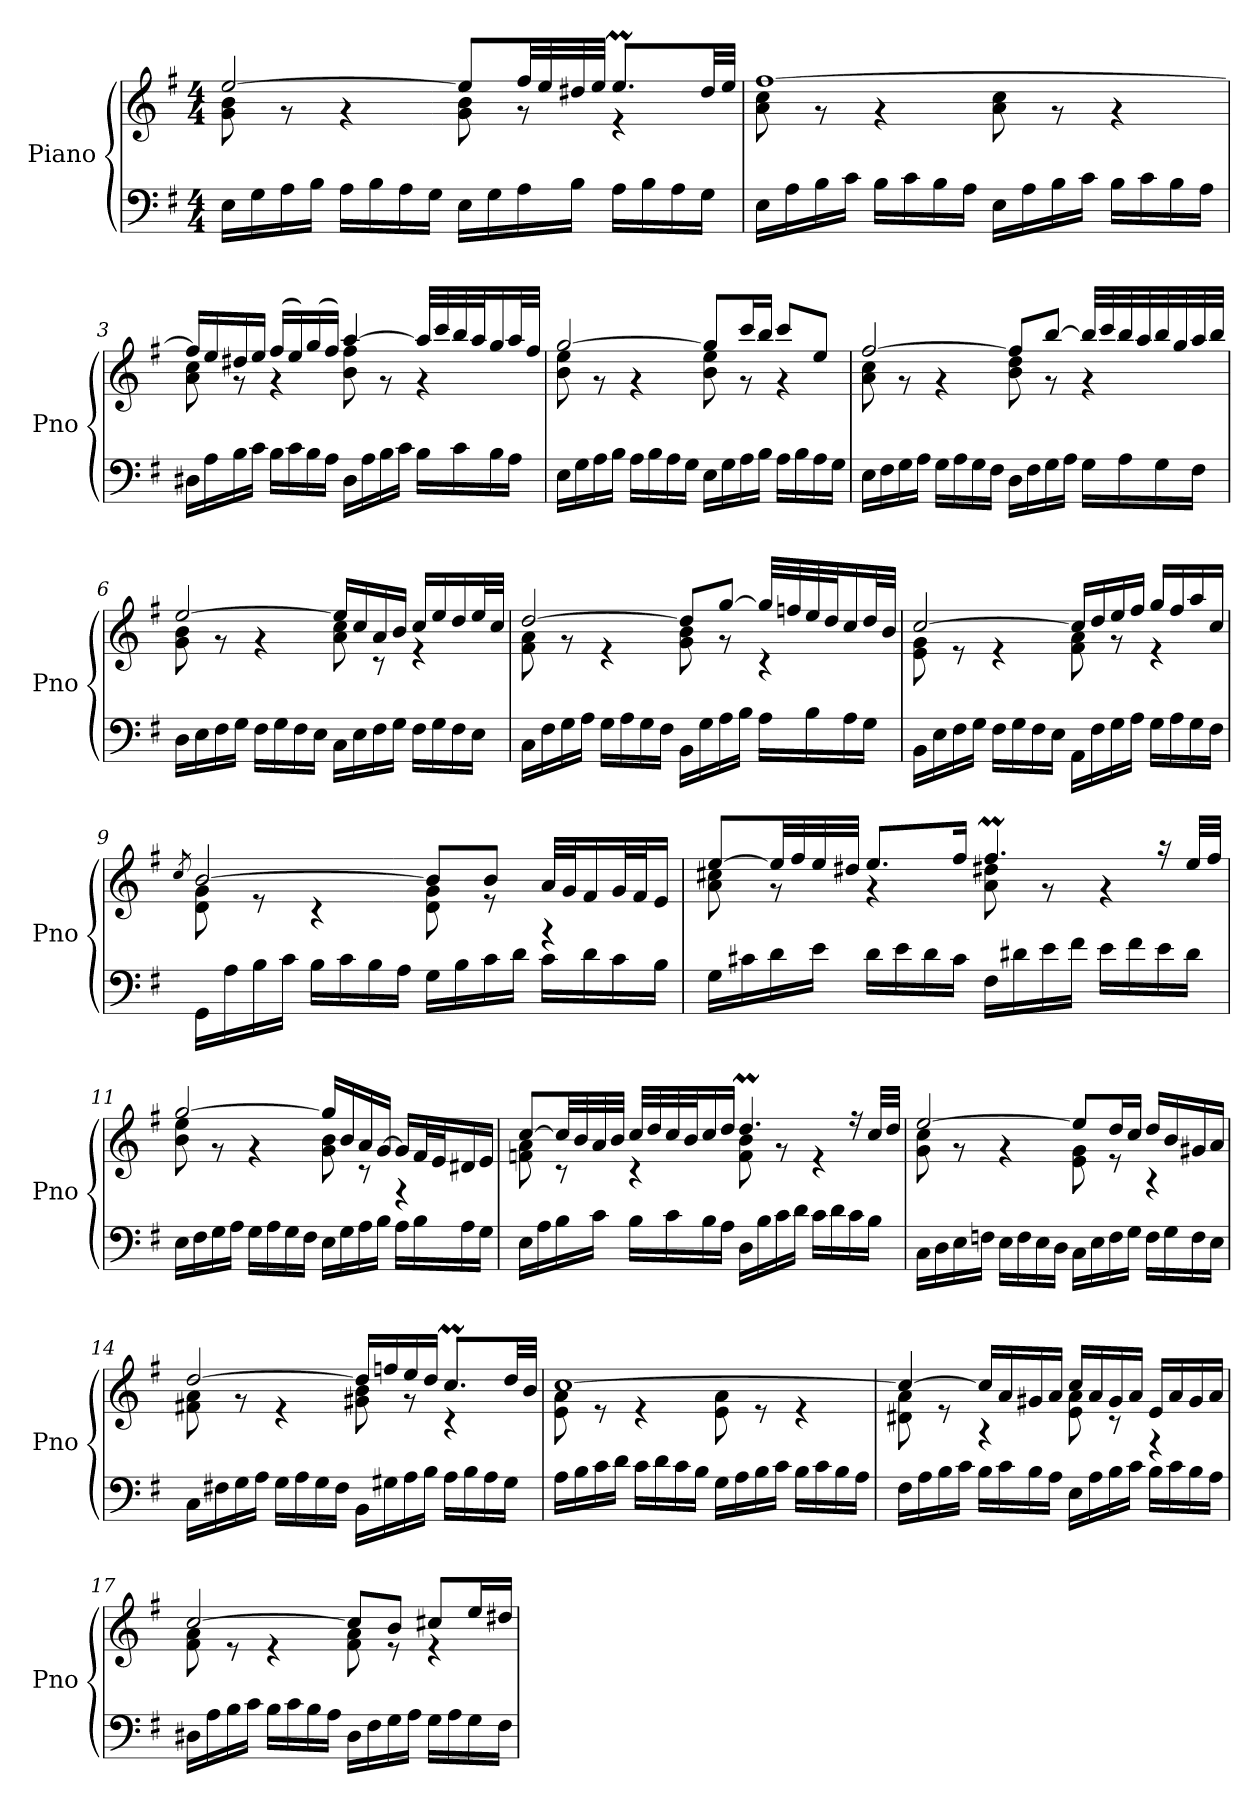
**kern	**kern
*part1	*part1
*staff2	*staff1
*I"Piano	*
*I'Pno	*
*clefF4	*clefG2
*k[f#]	*k[f#]
*M4/4	*M4/4
=1	=1
*	*^
16E\LL	[2ee/	8g\ 8b\
16G\	.	.
16A\	.	8r
16B\JJ	.	.
16A\LL	.	4r
16B\	.	.
16A\	.	.
16G\JJ	.	.
16E\LL	8ee/L]	8g\ 8b\
16G\	.	.
16A\	32ff#/LL	8r
.	32ee/	.
16B\JJ	32dd#X/	.
.	32ee/JJJ	.
16A\LL	8.eeM/L	4r
16B\	.	.
16A\	.	.
16G\JJ	32dd#/LL	.
.	32ee/JJJ	.
=2	=2	=2
16E\LL	[1ff#	8a\ 8cc\
16A\	.	.
16B\	.	8r
16c\JJ	.	.
16B\LL	.	4r
16c\	.	.
16B\	.	.
16A\JJ	.	.
16E\LL	.	8a\ 8cc\
16A\	.	.
16B\	.	8r
16c\JJ	.	.
16B\LL	.	4r
16c\	.	.
16B\	.	.
16A\JJ	.	.
=3	=3	=3
16D#X\LL	16ff#/LL]	8a\ 8cc\
16A\	16ee/	.
16B\	16dd#X/	8r
16c\JJ	16ee/JJ	.
16B\LL	(>16ff#/LL	4r
16c\	16ee/)	.
16B\	(>16gg/	.
16A\JJ	16ff#/JJ)	.
16D#\LL	[4aa/	8b\ 8ff#\
16A\	.	.
16B\	.	8r
16c\JJ	.	.
16B\LL	32aa/LLL]	4r
.	32ccc/	.
16c\	32bb/	.
.	32aa/J	.
16B\	16gg/	.
16A\JJ	32aa/L	.
.	32ff#/JJJ	.
=4	=4	=4
16E\LL	[2gg/	8b\ 8ee\
16G\	.	.
16A\	.	8r
16B\JJ	.	.
16A\LL	.	4r
16B\	.	.
16A\	.	.
16G\JJ	.	.
16E\LL	8gg/L]	8b\ 8ee\
16G\	.	.
16A\	16ccc/L	8r
16B\JJ	16bb/JJ	.
16A\LL	8ccc/L	4r
16B\	.	.
16A\	8ee/J	.
16G\JJ	.	.
=5	=5	=5
16E\LL	[2ff#/	8a\ 8cc\
16F#\	.	.
16G\	.	8r
16A\JJ	.	.
16G\LL	.	4r
16A\	.	.
16G\	.	.
16F#\JJ	.	.
16D\LL	8ff#/L]	8b\ 8dd\
16F#\	.	.
16G\	[8bb/J	8r
16A\JJ	.	.
16G\LL	32bb/LLL]	4r
.	32ccc/	.
16A\	32bb/	.
.	32aa/	.
16G\	32bb/	.
.	32gg/	.
16F#\JJ	32aa/	.
.	32bb/JJJ	.
=6	=6	=6
16D\LL	[2ee/	8g\ 8b\
16E\	.	.
16F#\	.	8r
16G\JJ	.	.
16F#\LL	.	4r
16G\	.	.
16F#\	.	.
16E\JJ	.	.
16C\LL	16ee/LL]	8a\ 8cc\
16E\	16cc/	.
16F#\	16a/	8r
16G\JJ	16b/JJ	.
16F#\LL	16cc/LL	4r
16G\	16ee/	.
16F#\	16dd/	.
16E\JJ	32ee/L	.
.	32cc/JJJ	.
=7	=7	=7
16C\LL	[2dd/	8f#\ 8a\
16F#\	.	.
16G\	.	8r
16A\JJ	.	.
16G\LL	.	4r
16A\	.	.
16G\	.	.
16F#\JJ	.	.
16BB\LL	8dd/L]	8g\ 8b\
16G\	.	.
16A\	[8gg/J	8r
16B\JJ	.	.
16A\LL	32gg/LLL]	4r
.	32ffn/	.
16B\	32ee/	.
.	32dd/J	.
16A\	16cc/	.
16G\JJ	32dd/L	.
.	32b/JJJ	.
=8	=8	=8
16BB\LL	[2cc/	8e\ 8g\
16E\	.	.
16F#\	.	8r
16G\JJ	.	.
16F#\LL	.	4r
16G\	.	.
16F#\	.	.
16E\JJ	.	.
16AA\LL	16cc/LL]	8f#\ 8a\
16F#\	16dd/	.
16G\	16ee/	8r
16A\JJ	16ff#/JJ	.
16G\LL	16gg/LL	4r
16A\	16ff#/	.
16G\	16aa/	.
16F#\JJ	16cc/JJ	.
=9	=9	=9
.	8qcc/	.
16GG\LL	[2b/	8d\ 8g\
16A\	.	.
16B\	.	8r
16c\JJ	.	.
16B\LL	.	4r
16c\	.	.
16B\	.	.
16A\JJ	.	.
16G\LL	8b/L]	8d\ 8g\
16B\	.	.
16c\	8b/J	8r
16d\JJ	.	.
16c\LL	32a/LLL	4r
.	32g/J	.
16d\	16f#/	.
16c\	32g/L	.
.	32f#/J	.
16B\JJ	16e/JJ	.
=10	=10	=10
16G\LL	[8ee/L	8a\ 8cc#X\
16c#X\	.	.
16d\	32ee/LL]	8r
.	32ff#/	.
16e\JJ	32ee/	.
.	32dd#X/JJJ	.
16d\LL	8.ee/L	4r
16e\	.	.
16d\	.	.
16c#\JJ	16ff#/Jk	.
16F#\LL	4.ff#m/	8a\ 8dd#X\
16d#X\	.	.
16e\	.	8r
16f#\JJ	.	.
16e\LL	.	4r
16f#\	.	.
16e\	16r	.
16d#\JJ	32ee/LLL	.
.	32ff#/JJJ	.
=11	=11	=11
16E\LL	[2gg/	8b\ 8ee\
16F#\	.	.
16G\	.	8r
16A\JJ	.	.
16G\LL	.	4r
16A\	.	.
16G\	.	.
16F#\JJ	.	.
16E\LL	16gg/LL]	8g\ 8b\
16G\	16b/	.
16A\	16a/	8r
16B\JJ	[16g/JJ	.
16A\LL	16g/LL]	4r
16B\	32f#/L	.
.	32e/J	.
16A\	16d#X/	.
16G\JJ	16e/JJ	.
=12	=12	=12
16E\LL	[8cc/L	8fn\ 8a\
16A\	.	.
16B\	32cc/LL]	8r
.	32b/	.
16c\JJ	32a/	.
.	32b/JJJ	.
16B\LL	32cc/LLL	4r
.	32dd/	.
16c\	32cc/	.
.	32b/J	.
16B\	16cc/	.
16A\JJ	16dd/JJ	.
16D\LL	4.ddM/	8f\ 8b\
16B\	.	.
16c\	.	8r
16d\JJ	.	.
16c\LL	.	4r
16d\	.	.
16c\	16r	.
16B\JJ	32cc/LLL	.
.	32dd/JJJ	.
=13	=13	=13
16C\LL	[2ee/	8g\ 8cc\
16D\	.	.
16E\	.	8r
16Fn\JJ	.	.
16E\LL	.	4r
16F\	.	.
16E\	.	.
16D\JJ	.	.
16C\LL	8ee/L]	8e\ 8g\
16E\	.	.
16F\	16dd/L	8r
16G\JJ	16cc/JJ	.
16F\LL	16dd/LL	4r
16G\	16b/	.
16F\	16g#X/	.
16E\JJ	16a/JJ	.
=14	=14	=14
16C\LL	[2dd/	8f#X\ 8a\
16F#X\	.	.
16G\	.	8r
16A\JJ	.	.
16G\LL	.	4r
16A\	.	.
16G\	.	.
16F#\JJ	.	.
16BB\LL	16dd/LL]	8g#X\ 8b\
16G#X\	16ffn/	.
16A\	16ee/	8r
16B\JJ	16dd/JJ	.
16A\LL	8.ccM/L	4r
16B\	.	.
16A\	.	.
16G#\JJ	32dd/LL	.
.	32b/JJJ	.
=15	=15	=15
16A\LL	[1cc	8e\ 8a\
16B\	.	.
16c\	.	8r
16d\JJ	.	.
16c\LL	.	4r
16d\	.	.
16c\	.	.
16B\JJ	.	.
16G\LL	.	8e\ 8a\
16A\	.	.
16B\	.	8r
16c\JJ	.	.
16B\LL	.	4r
16c\	.	.
16B\	.	.
16A\JJ	.	.
=16	=16	=16
16F#\LL	4cc/_	8d#X\ 8a\
16A\	.	.
16B\	.	8r
16c\JJ	.	.
16B\LL	16cc/LL]	4r
16c\	16a/	.
16B\	16g#X/	.
16A\JJ	16a/JJ	.
16E\LL	16cc/LL	8e\ 8a\
16A\	16a/	.
16B\	16g#/	8r
16c\JJ	16a/JJ	.
16B\LL	16e/LL	4r
16c\	16a/	.
16B\	16g#/	.
16A\JJ	16a/JJ	.
=17	=17	=17
16D#X\LL	[2cc/	8f#\ 8a\
16A\	.	.
16B\	.	8r
16c\JJ	.	.
16B\LL	.	4r
16c\	.	.
16B\	.	.
16A\JJ	.	.
16D#\LL	8cc/L]	8f#\ 8a\
16F#\	.	.
16G\	8b/J	8r
16A\JJ	.	.
16G\LL	8cc#X/L	4r
16A\	.	.
16G\	16ee/L	.
16F#\JJ	16dd#X/JJ	.
*	*v	*v
=	=
*-	*-
